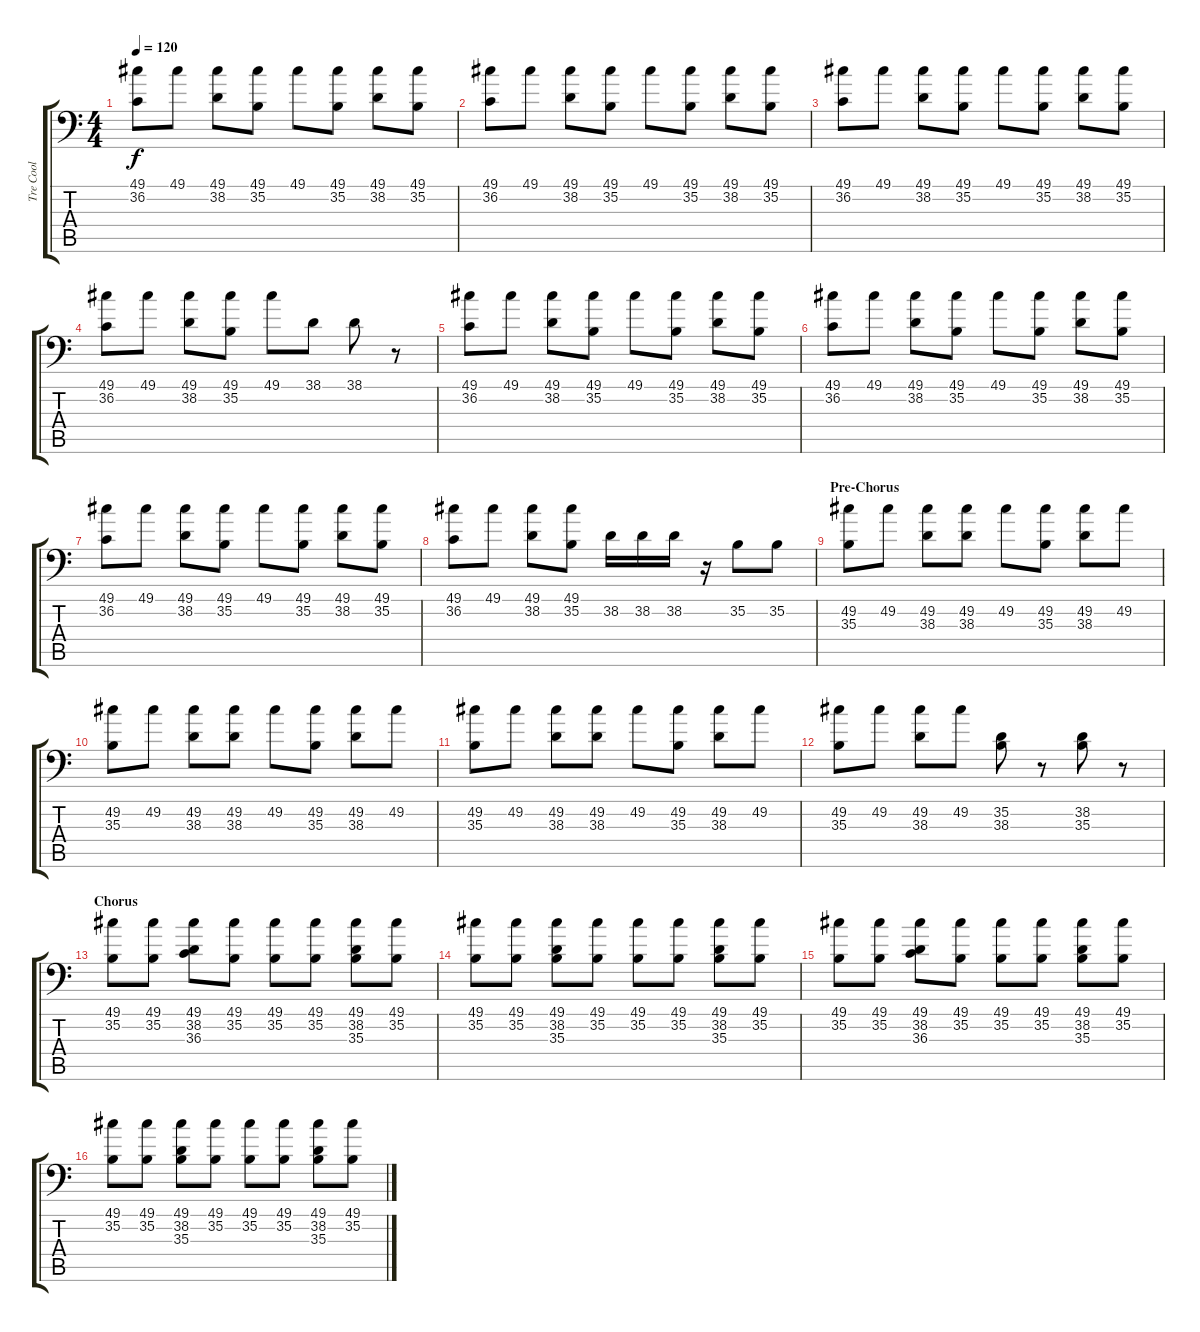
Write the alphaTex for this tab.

\track ("Tre Cool" "Tre Cool") {instrument acousticgrandpiano}
\staff {score tabs}
\tuning (C-1 C-1 C-1 C-1 C-1 C-1) {hide}
\ts (4 4)
\tempo 120
\clef f4
\ks c
(49.1 36.2).8{dy f} 49.1.8 (49.1 38.2).8 (49.1 35.2).8 49.1.8 (49.1 35.2).8 (49.1 38.2).8 (49.1 35.2).8 |
(49.1 36.2).8 49.1.8 (49.1 38.2).8 (49.1 35.2).8 49.1.8 (49.1 35.2).8 (49.1 38.2).8 (49.1 35.2).8 |
(49.1 36.2).8 49.1.8 (49.1 38.2).8 (49.1 35.2).8 49.1.8 (49.1 35.2).8 (49.1 38.2).8 (49.1 35.2).8 |
(49.1 36.2).8 49.1.8 (49.1 38.2).8 (49.1 35.2).8 49.1.8 38.1.8 38.1.8 r.8 |
(49.1 36.2).8 49.1.8 (49.1 38.2).8 (49.1 35.2).8 49.1.8 (49.1 35.2).8 (49.1 38.2).8 (49.1 35.2).8 |
(49.1 36.2).8 49.1.8 (49.1 38.2).8 (49.1 35.2).8 49.1.8 (49.1 35.2).8 (49.1 38.2).8 (49.1 35.2).8 |
(49.1 36.2).8 49.1.8 (49.1 38.2).8 (49.1 35.2).8 49.1.8 (49.1 35.2).8 (49.1 38.2).8 (49.1 35.2).8 |
(49.1 36.2).8 49.1.8 (49.1 38.2).8 (49.1 35.2).8 38.2.16 38.2.16 38.2.16 r.16 35.2.8 35.2.8 |
\section ("" "Pre-Chorus")
(49.2 35.3).8 49.2.8 (49.2 38.3).8 (49.2 38.3).8 49.2.8 (49.2 35.3).8 (49.2 38.3).8 49.2.8 |
(49.2 35.3).8 49.2.8 (49.2 38.3).8 (49.2 38.3).8 49.2.8 (49.2 35.3).8 (49.2 38.3).8 49.2.8 |
(49.2 35.3).8 49.2.8 (49.2 38.3).8 (49.2 38.3).8 49.2.8 (49.2 35.3).8 (49.2 38.3).8 49.2.8 |
(49.2 35.3).8 49.2.8 (49.2 38.3).8 49.2.8 (35.2 38.3).8 r.8 (38.2 35.3).8 r.8 |
\section ("" "Chorus")
(49.1 35.2).8 (49.1 35.2).8 (49.1 38.2 36.3).8 (49.1 35.2).8 (49.1 35.2).8 (49.1 35.2).8 (49.1 38.2 35.3).8 (49.1 35.2).8 |
(49.1 35.2).8 (49.1 35.2).8 (49.1 38.2 35.3).8 (49.1 35.2).8 (49.1 35.2).8 (49.1 35.2).8 (49.1 38.2 35.3).8 (49.1 35.2).8 |
(49.1 35.2).8 (49.1 35.2).8 (49.1 38.2 36.3).8 (49.1 35.2).8 (49.1 35.2).8 (49.1 35.2).8 (49.1 38.2 35.3).8 (49.1 35.2).8 |
(49.1 35.2).8 (49.1 35.2).8 (49.1 38.2 35.3).8 (49.1 35.2).8 (49.1 35.2).8 (49.1 35.2).8 (49.1 38.2 35.3).8 (49.1 35.2).8
